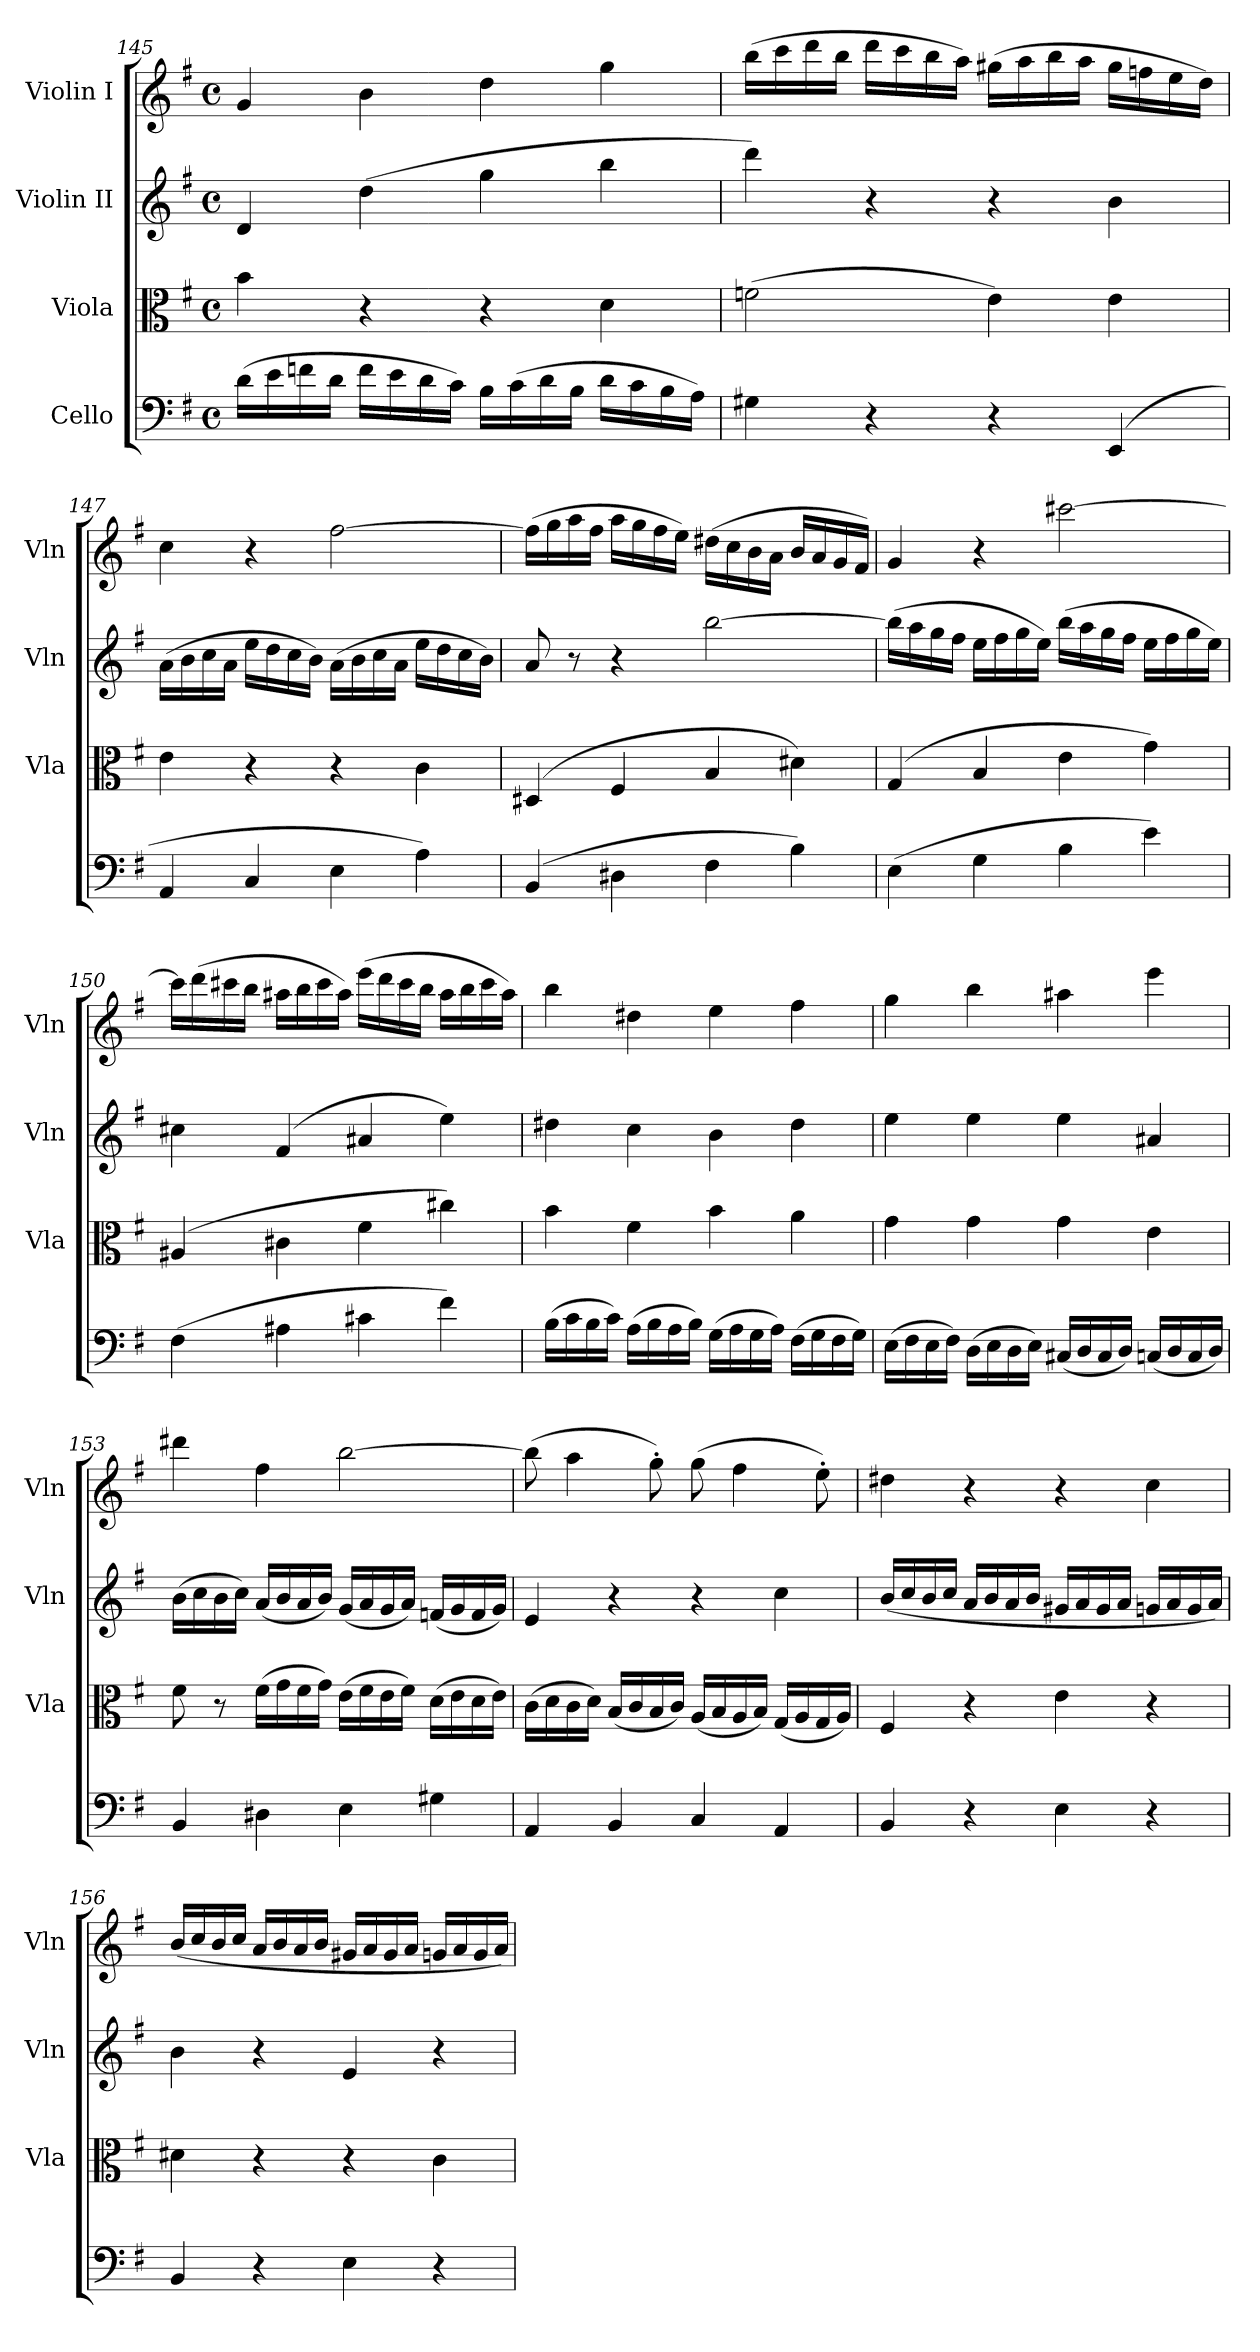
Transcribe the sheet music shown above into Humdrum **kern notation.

**kern	**kern	**kern	**kern
*part4	*part3	*part2	*part1
*staff4	*staff3	*staff2	*staff1
*I"Cello	*I"Viola	*I"Violin II	*I"Violin I
*	*I'Vla	*I'Vln	*I'Vln
!!LO:LB:g=z
*clefF4	*clefC3	*clefG2	*clefG2
*k[f#]	*k[f#]	*k[f#]	*k[f#]
*M4/4	*M4/4	*M4/4	*M4/4
*met(c)	*met(c)	*met(c)	*met(c)
=145	=145	=145	=145
(>16d\LL	4b\	4d/	4g/
16e\	.	.	.
16fn\	.	.	.
16d\JJ	.	.	.
16f\LL	4r	(>4dd\	4b\
16e\	.	.	.
16d\	.	.	.
16c\JJ)	.	.	.
16B\LL	4r	4gg\	4dd\
(>16c\	.	.	.
16d\	.	.	.
16B\JJ	.	.	.
16d\LL	4d\	4bb\	4gg\
16c\	.	.	.
16B\	.	.	.
16A\JJ)	.	.	.
=146	=146	=146	=146
4G#X\	(>2fn\	4ddd\)	(>16bb\LL
.	.	.	16ccc\
.	.	.	16ddd\
.	.	.	16bb\JJ
4r	.	4r	16ddd\LL
.	.	.	16ccc\
.	.	.	16bb\
.	.	.	16aa\JJ)
4r	4e\)	4r	(>16gg#X\LL
.	.	.	16aa\
.	.	.	16bb\
.	.	.	16aa\JJ
(>4EE/	4e\	4b\	16gg#\LL
.	.	.	16ffn\
.	.	.	16ee\
.	.	.	16dd\JJ)
=147	=147	=147	=147
4AA/	4e\	(>16a\LL	4cc\
.	.	16b\	.
.	.	16cc\	.
.	.	16a\JJ	.
4C/	4r	16ee\LL	4r
.	.	16dd\	.
.	.	16cc\	.
.	.	16b\JJ)	.
4E\	4r	(>16a\LL	[2ff#\
.	.	16b\	.
.	.	16cc\	.
.	.	16a\JJ	.
4A\)	4c\	16ee\LL	.
.	.	16dd\	.
.	.	16cc\	.
.	.	16b\JJ)	.
=148	=148	=148	=148
(>4BB/	(>4D#X/	8a/	(>16ff#\LL]
.	.	.	16gg\
.	.	8r	16aa\
.	.	.	16ff#\JJ
4D#X\	4F#/	4r	16aa\LL
.	.	.	16gg\
.	.	.	16ff#\
.	.	.	16ee\JJ)
4F#\	4B/	[2bb\	(>16dd#X\LL
.	.	.	16cc\
.	.	.	16b\
.	.	.	16a\JJ
4B\)	4d#X\)	.	16b/LL
.	.	.	16a/
.	.	.	16g/
.	.	.	16f#/JJ)
!!LO:LB:g=z
=149	=149	=149	=149
(>4E\	(>4G/	(>16bb\LL]	4g/
.	.	16aa\	.
.	.	16gg\	.
.	.	16ff#\JJ	.
4G\	4B/	16ee\LL	4r
.	.	16ff#\	.
.	.	16gg\	.
.	.	16ee\JJ)	.
4B\	4e\	(>16bb\LL	[2ccc#X\
.	.	16aa\	.
.	.	16gg\	.
.	.	16ff#\JJ	.
4e\)	4g\)	16ee\LL	.
.	.	16ff#\	.
.	.	16gg\	.
.	.	16ee\JJ)	.
=150	=150	=150	=150
(>4F#\	(>4A#X/	4cc#X\	16ccc#\LL]
.	.	.	(>16ddd\
.	.	.	16ccc#X\
.	.	.	16bb\JJ
4A#X\	4c#X\	(>4f#/	16aa#X\LL
.	.	.	16bb\
.	.	.	16ccc#\
.	.	.	16aa#\JJ)
4c#X\	4f#\	4a#X/	(>16eee\LL
.	.	.	16ddd\
.	.	.	16ccc#\
.	.	.	16bb\JJ
4f#\)	4cc#X\)	4ee\)	16aa#\LL
.	.	.	16bb\
.	.	.	16ccc#\
.	.	.	16aa#\JJ)
=151	=151	=151	=151
(>16B\LL	4b\	4dd#X\	4bb\
16c\	.	.	.
16B\	.	.	.
16c\JJ)	.	.	.
(>16A\LL	4f#\	4cc\	4dd#X\
16B\	.	.	.
16A\	.	.	.
16B\JJ)	.	.	.
(>16G\LL	4b\	4b\	4ee\
16A\	.	.	.
16G\	.	.	.
16A\JJ)	.	.	.
(>16F#\LL	4a\	4dd#\	4ff#\
16G\	.	.	.
16F#\	.	.	.
16G\JJ)	.	.	.
=152	=152	=152	=152
(>16E\LL	4g\	4ee\	4gg\
16F#\	.	.	.
16E\	.	.	.
16F#\JJ)	.	.	.
(>16D\LL	4g\	4ee\	4bb\
16E\	.	.	.
16D\	.	.	.
16E\JJ)	.	.	.
(<16C#X/LL	4g\	4ee\	4aa#X\
16D/	.	.	.
16C#/	.	.	.
16D/JJ)	.	.	.
(<16Cn/LL	4e\	4a#X/	4eee\
16D/	.	.	.
16C/	.	.	.
16D/JJ)	.	.	.
!!LO:LB:g=z
=153	=153	=153	=153
4BB/	8f#\	(>16b\LL	4ddd#X\
.	.	16cc\	.
.	8r	16b\	.
.	.	16cc\JJ)	.
4D#X\	(>16f#\LL	(<16a/LL	4ff#\
.	16g\	16b/	.
.	16f#\	16a/	.
.	16g\JJ)	16b/JJ)	.
4E\	(>16e\LL	(<16g/LL	[2bb\
.	16f#\	16a/	.
.	16e\	16g/	.
.	16f#\JJ)	16a/JJ)	.
4G#X\	(>16d\LL	(<16fn/LL	.
.	16e\	16g/	.
.	16d\	16f/	.
.	16e\JJ)	16g/JJ)	.
=154	=154	=154	=154
4AA/	(>16c\LL	4e/	(>8bb\]
.	16d\	.	.
.	16c\	.	4aa\
.	16d\JJ)	.	.
4BB/	(<16B/LL	4r	.
.	16c/	.	.
.	16B/	.	8gg'\)
.	16c/JJ)	.	.
4C/	(<16A/LL	4r	(>8gg\
.	16B/	.	.
.	16A/	.	4ff#\
.	16B/JJ)	.	.
4AA/	(<16G/LL	4cc\	.
.	16A/	.	.
.	16G/	.	8ee'\)
.	16A/JJ)	.	.
=155	=155	=155	=155
4BB/	4F#/	(<16b/LL	4dd#X\
.	.	16cc/	.
.	.	16b/	.
.	.	16cc/JJ	.
4r	4r	16a/LL	4r
.	.	16b/	.
.	.	16a/	.
.	.	16b/JJ	.
4E\	4e\	16g#X/LL	4r
.	.	16a/	.
.	.	16g#/	.
.	.	16a/JJ	.
4r	4r	16gn/LL	4cc\
.	.	16a/	.
.	.	16g/	.
.	.	16a/JJ)	.
=156	=156	=156	=156
4BB/	4d#X\	4b\	(<16b/LL
.	.	.	16cc/
.	.	.	16b/
.	.	.	16cc/JJ
4r	4r	4r	16a/LL
.	.	.	16b/
.	.	.	16a/
.	.	.	16b/JJ
4E\	4r	4e/	16g#X/LL
.	.	.	16a/
.	.	.	16g#/
.	.	.	16a/JJ
4r	4c\	4r	16gn/LL
.	.	.	16a/
.	.	.	16g/
.	.	.	16a/JJ)
=	=	=	=
*-	*-	*-	*-
